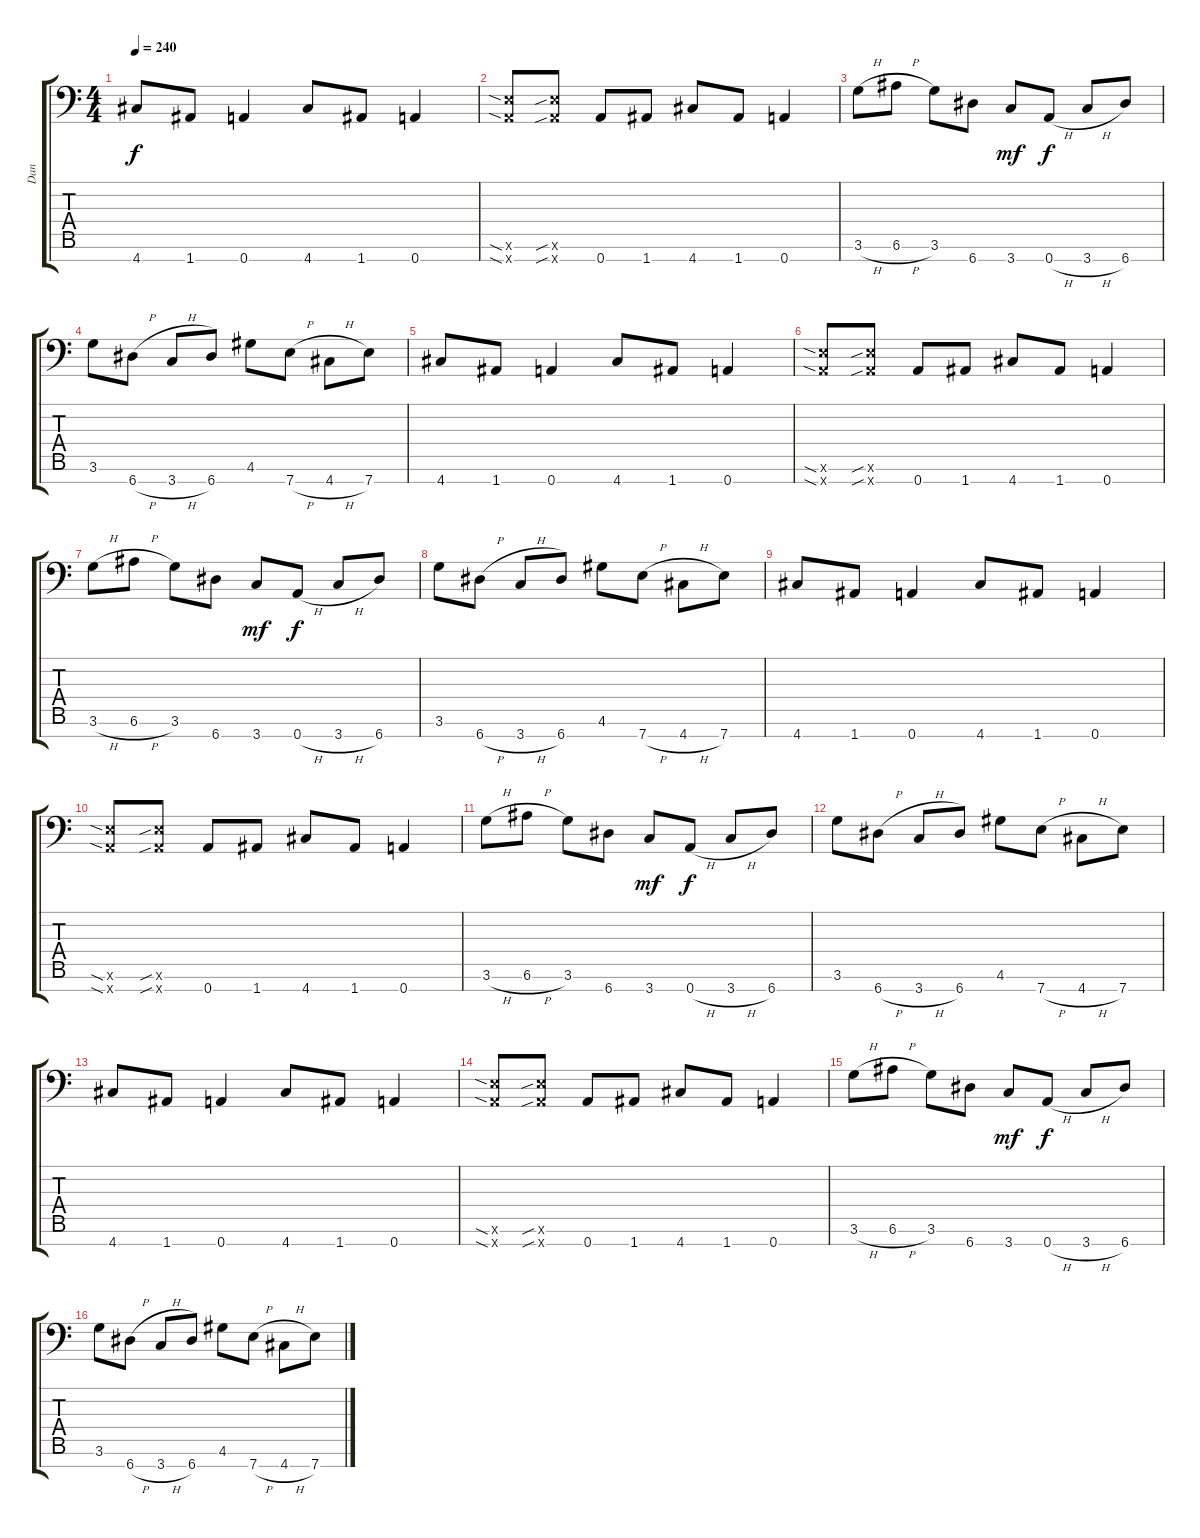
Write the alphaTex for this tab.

\track ("Dan" "Dan") {instrument acousticguitarsteel}
\staff {score tabs}
\tuning (E4 B3 Gb3 D3 A2 E2 A1) {hide}
\ts (4 4)
\tempo 240
\clef f4
\ks c
4.7.8{dy f} 1.7.8 0.7.4 4.7.8 1.7.8 0.7.4 |
(0.6{sia x} 0.7{sia x}).8 (0.6{sib x} 0.7{sib x}).8 0.7.8 1.7.8 4.7.8 1.7.8 0.7.4 |
3.6{h}.8 6.6{h}.8 3.6.8 6.7.8 3.7.8{dy mf} 0.7{h}.8{dy f} 3.7{h}.8 6.7.8 |
3.6.8 6.7{h}.8 3.7{h}.8 6.7.8 4.6.8 7.7{h}.8 4.7{h}.8 7.7.8 |
4.7.8 1.7.8 0.7.4 4.7.8 1.7.8 0.7.4 |
(0.6{sia x} 0.7{sia x}).8 (0.6{sib x} 0.7{sib x}).8 0.7.8 1.7.8 4.7.8 1.7.8 0.7.4 |
3.6{h}.8 6.6{h}.8 3.6.8 6.7.8 3.7.8{dy mf} 0.7{h}.8{dy f} 3.7{h}.8 6.7.8 |
3.6.8 6.7{h}.8 3.7{h}.8 6.7.8 4.6.8 7.7{h}.8 4.7{h}.8 7.7.8 |
4.7.8 1.7.8 0.7.4 4.7.8 1.7.8 0.7.4 |
(0.6{sia x} 0.7{sia x}).8 (0.6{sib x} 0.7{sib x}).8 0.7.8 1.7.8 4.7.8 1.7.8 0.7.4 |
3.6{h}.8 6.6{h}.8 3.6.8 6.7.8 3.7.8{dy mf} 0.7{h}.8{dy f} 3.7{h}.8 6.7.8 |
3.6.8 6.7{h}.8 3.7{h}.8 6.7.8 4.6.8 7.7{h}.8 4.7{h}.8 7.7.8 |
4.7.8 1.7.8 0.7.4 4.7.8 1.7.8 0.7.4 |
(0.6{sia x} 0.7{sia x}).8 (0.6{sib x} 0.7{sib x}).8 0.7.8 1.7.8 4.7.8 1.7.8 0.7.4 |
3.6{h}.8 6.6{h}.8 3.6.8 6.7.8 3.7.8{dy mf} 0.7{h}.8{dy f} 3.7{h}.8 6.7.8 |
3.6.8 6.7{h}.8 3.7{h}.8 6.7.8 4.6.8 7.7{h}.8 4.7{h}.8 7.7.8
